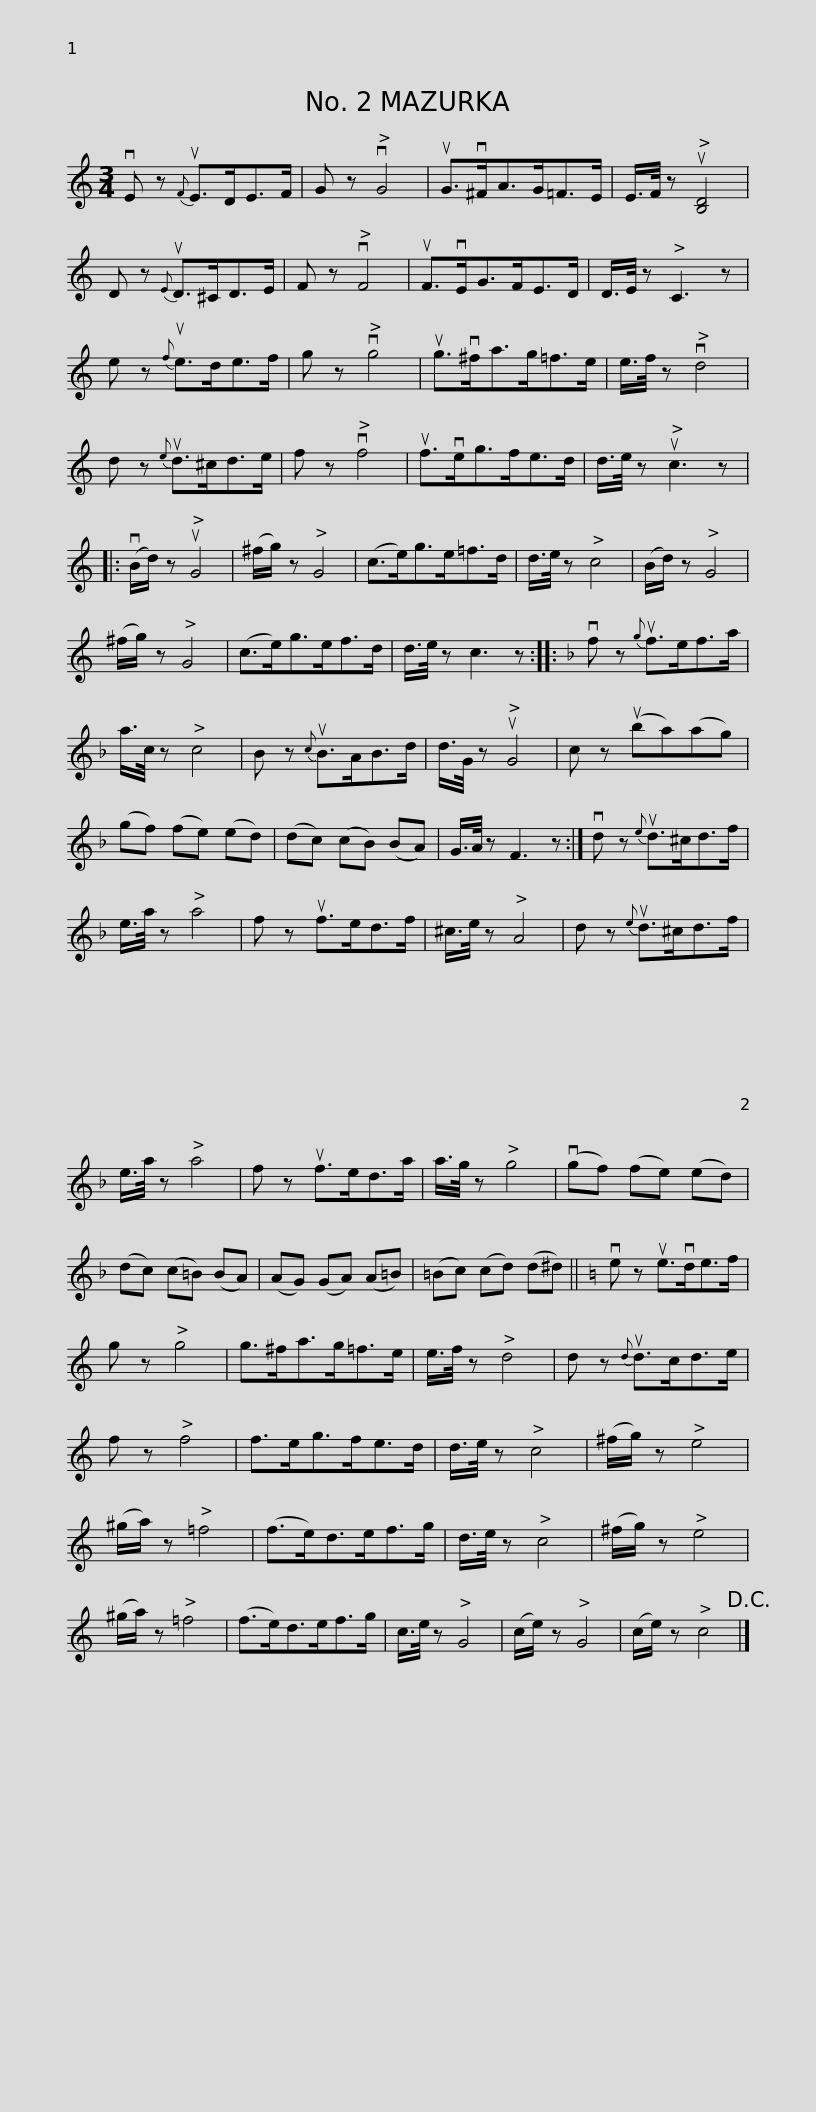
X:1
L:1/8
M:3/4
I:linebreak $
K:C
V:1 treble
V:1
 vE z{F} uE>DE>F | G z vG4 | uG>v^FA>G=F>E | E/>F/ z u[B,D]4 | D z{E} uD>^CD>E | %5
 F z vF4 | uF>vEG>FE>D |$ D/>E/ z C3 z | e z{f} ue>de>f | g z vg4 | %10
 ug>v^fa>g=f>e | e/>f/ z vd4 | d z{e} ud>^cd>e | f z vf4 | uf>veg>fe>d |$ %15
 d/>e/ z uc3 z |: (vB/d/) z uG4 | (^f/g/) z G4 | (c>e)g>e=f>d | d/>e/ z c4 | %20
 (B/d/) z G4 | (^f/g/) z G4 | (c>e)g>ef>d |$ d/>e/ z c3 z ::[K:F] vf z{g} uf>ef>a | %25
 a/>c/ z c4 | B z{c} uB>AB>d | d/>G/ z uG4 | c z (uba)(ag) | (gf) (fe) (ed) |$ %30
 (dc) (cB) (BA) | G/>A/ z F3 z :| vd z{e} ud>^cd>f | e/>a/ z a4 | f z uf>ed>f | %35
 ^c/>e/ z A4 | d z{e} ud>^cd>f |$ e/>a/ z a4 | f z uf>ed>a | a/>g/ z g4 | %40
 (vgf) (fe) (ed) | (dc) (c=B) (BA) | (AG) (GA) (A=B) | (=Bc) (cd) (d^d) ||$[K:C] ve z ue>vde>f | %45
 g z g4 | g>^fa>g=f>e | e/>f/ z d4 | d z{d} ud>cd>e | f z f4 | %50
 f>eg>fe>d | d/>e/ z c4 |$ (^f/g/) z e4 | (^g/a/) z =f4 | (f>e)d>ef>g | %55
 d/>e/ z c4 | (^f/g/) z e4 | (^g/a/) z =f4 | (f>e)d>ef>g | c/>e/ z G4 |$ %60
 (c/e/) z G4 | (c/e/) z c4!D.C.! |] %62
